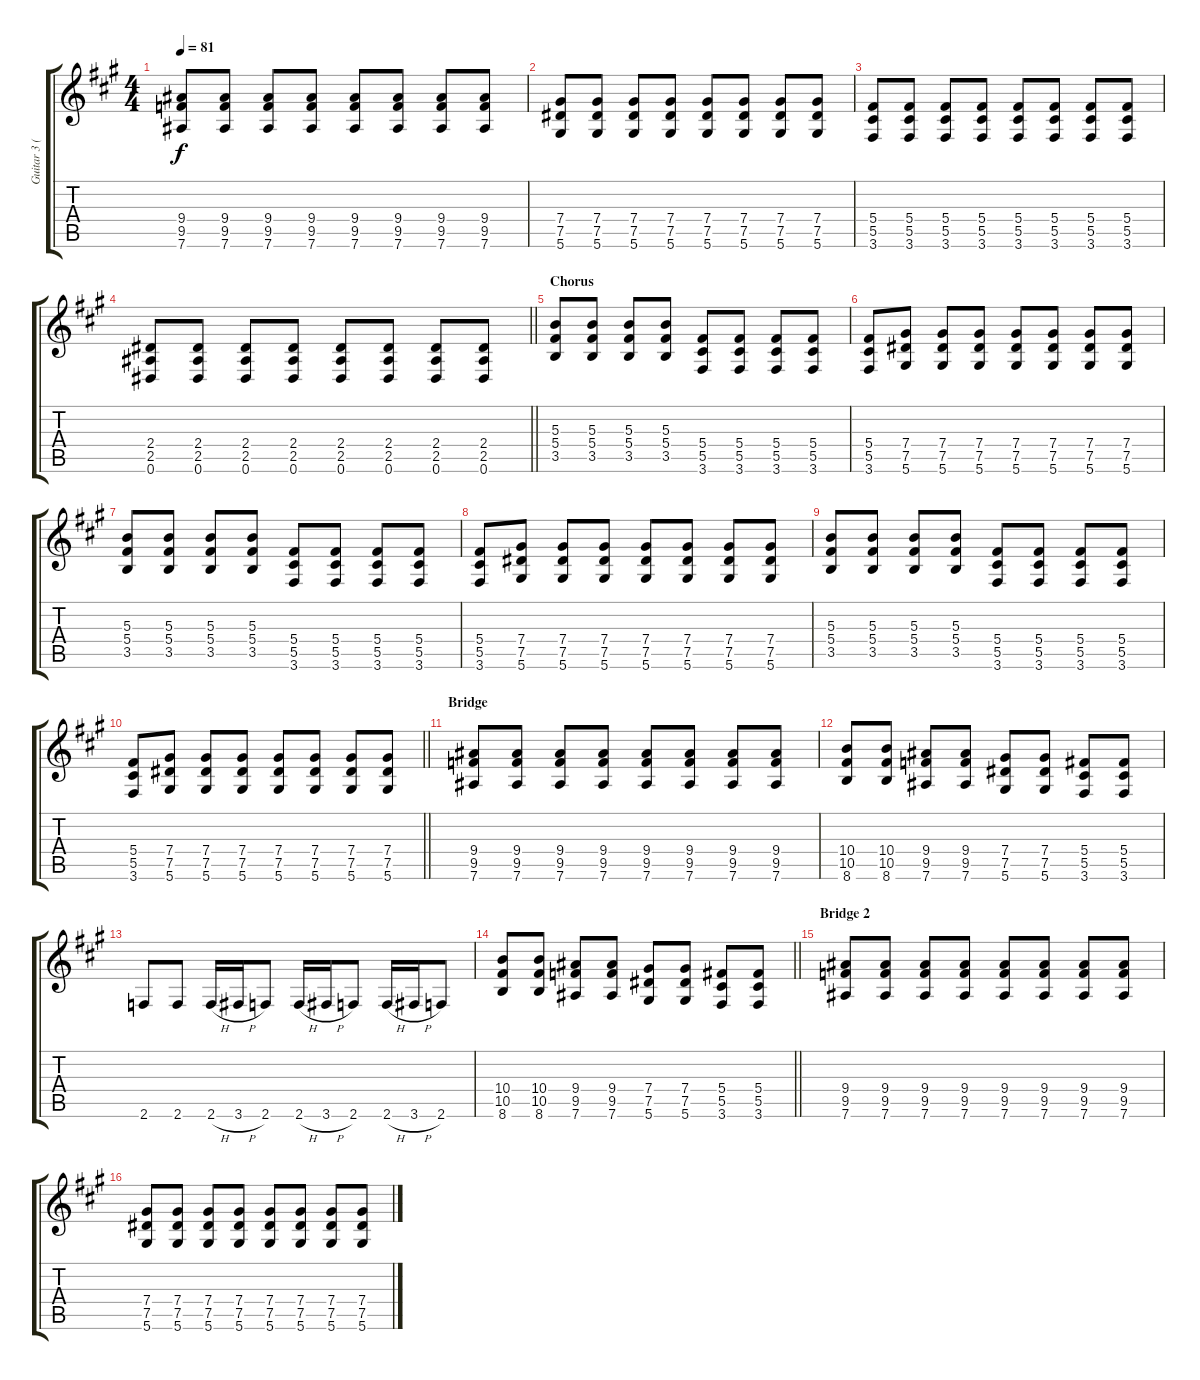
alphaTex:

\track ("Guitar 3 (William)" "Guitar 3 (") {instrument overdrivenguitar}
\staff {score tabs}
\tuning (Eb4 Bb3 Gb3 Db3 Ab2 Eb2) {hide}
\ts (4 4)
\tempo 81
\clef g2
\ks f#minor
(9.4 9.5 7.6).8{dy f} (9.4 9.5 7.6).8 (9.4 9.5 7.6).8 (9.4 9.5 7.6).8 (9.4 9.5 7.6).8 (9.4 9.5 7.6).8 (9.4 9.5 7.6).8 (9.4 9.5 7.6).8 |
(7.4 7.5 5.6).8 (7.4 7.5 5.6).8 (7.4 7.5 5.6).8 (7.4 7.5 5.6).8 (7.4 7.5 5.6).8 (7.4 7.5 5.6).8 (7.4 7.5 5.6).8 (7.4 7.5 5.6).8 |
(5.4 5.5 3.6).8 (5.4 5.5 3.6).8 (5.4 5.5 3.6).8 (5.4 5.5 3.6).8 (5.4 5.5 3.6).8 (5.4 5.5 3.6).8 (5.4 5.5 3.6).8 (5.4 5.5 3.6).8 |
\barLineRight lightlight
(2.4 2.5 0.6).8 (2.4 2.5 0.6).8 (2.4 2.5 0.6).8 (2.4 2.5 0.6).8 (2.4 2.5 0.6).8 (2.4 2.5 0.6).8 (2.4 2.5 0.6).8 (2.4 2.5 0.6).8 |
\section ("" "Chorus")
(5.3 5.4 3.5).8 (5.3 5.4 3.5).8 (5.3 5.4 3.5).8 (5.3 5.4 3.5).8 (5.4 5.5 3.6).8 (5.4 5.5 3.6).8 (5.4 5.5 3.6).8 (5.4 5.5 3.6).8 |
(5.4 5.5 3.6).8 (7.4 7.5 5.6).8 (7.4 7.5 5.6).8 (7.4 7.5 5.6).8 (7.4 7.5 5.6).8 (7.4 7.5 5.6).8 (7.4 7.5 5.6).8 (7.4 7.5 5.6).8 |
(5.3 5.4 3.5).8 (5.3 5.4 3.5).8 (5.3 5.4 3.5).8 (5.3 5.4 3.5).8 (5.4 5.5 3.6).8 (5.4 5.5 3.6).8 (5.4 5.5 3.6).8 (5.4 5.5 3.6).8 |
(5.4 5.5 3.6).8 (7.4 7.5 5.6).8 (7.4 7.5 5.6).8 (7.4 7.5 5.6).8 (7.4 7.5 5.6).8 (7.4 7.5 5.6).8 (7.4 7.5 5.6).8 (7.4 7.5 5.6).8 |
(5.3 5.4 3.5).8 (5.3 5.4 3.5).8 (5.3 5.4 3.5).8 (5.3 5.4 3.5).8 (5.4 5.5 3.6).8 (5.4 5.5 3.6).8 (5.4 5.5 3.6).8 (5.4 5.5 3.6).8 |
\barLineRight lightlight
(5.4 5.5 3.6).8 (7.4 7.5 5.6).8 (7.4 7.5 5.6).8 (7.4 7.5 5.6).8 (7.4 7.5 5.6).8 (7.4 7.5 5.6).8 (7.4 7.5 5.6).8 (7.4 7.5 5.6).8 |
\section ("" "Bridge")
(9.4 9.5 7.6).8 (9.4 9.5 7.6).8 (9.4 9.5 7.6).8 (9.4 9.5 7.6).8 (9.4 9.5 7.6).8 (9.4 9.5 7.6).8 (9.4 9.5 7.6).8 (9.4 9.5 7.6).8 |
(10.4 10.5 8.6).8 (10.4 10.5 8.6).8 (9.4 9.5 7.6).8 (9.4 9.5 7.6).8 (7.4 7.5 5.6).8 (7.4 7.5 5.6).8 (5.4 5.5 3.6).8 (5.4 5.5 3.6).8 |
2.6.8 2.6.8 2.6{h}.16 3.6{h}.16 2.6.8 2.6{h}.16 3.6{h}.16 2.6.8 2.6{h}.16 3.6{h}.16 2.6.8 |
\barLineRight lightlight
(10.4 10.5 8.6).8 (10.4 10.5 8.6).8 (9.4 9.5 7.6).8 (9.4 9.5 7.6).8 (7.4 7.5 5.6).8 (7.4 7.5 5.6).8 (5.4 5.5 3.6).8 (5.4 5.5 3.6).8 |
\section ("" "Bridge 2")
(9.4 9.5 7.6).8 (9.4 9.5 7.6).8 (9.4 9.5 7.6).8 (9.4 9.5 7.6).8 (9.4 9.5 7.6).8 (9.4 9.5 7.6).8 (9.4 9.5 7.6).8 (9.4 9.5 7.6).8 |
(7.4 7.5 5.6).8 (7.4 7.5 5.6).8 (7.4 7.5 5.6).8 (7.4 7.5 5.6).8 (7.4 7.5 5.6).8 (7.4 7.5 5.6).8 (7.4 7.5 5.6).8 (7.4 7.5 5.6).8
